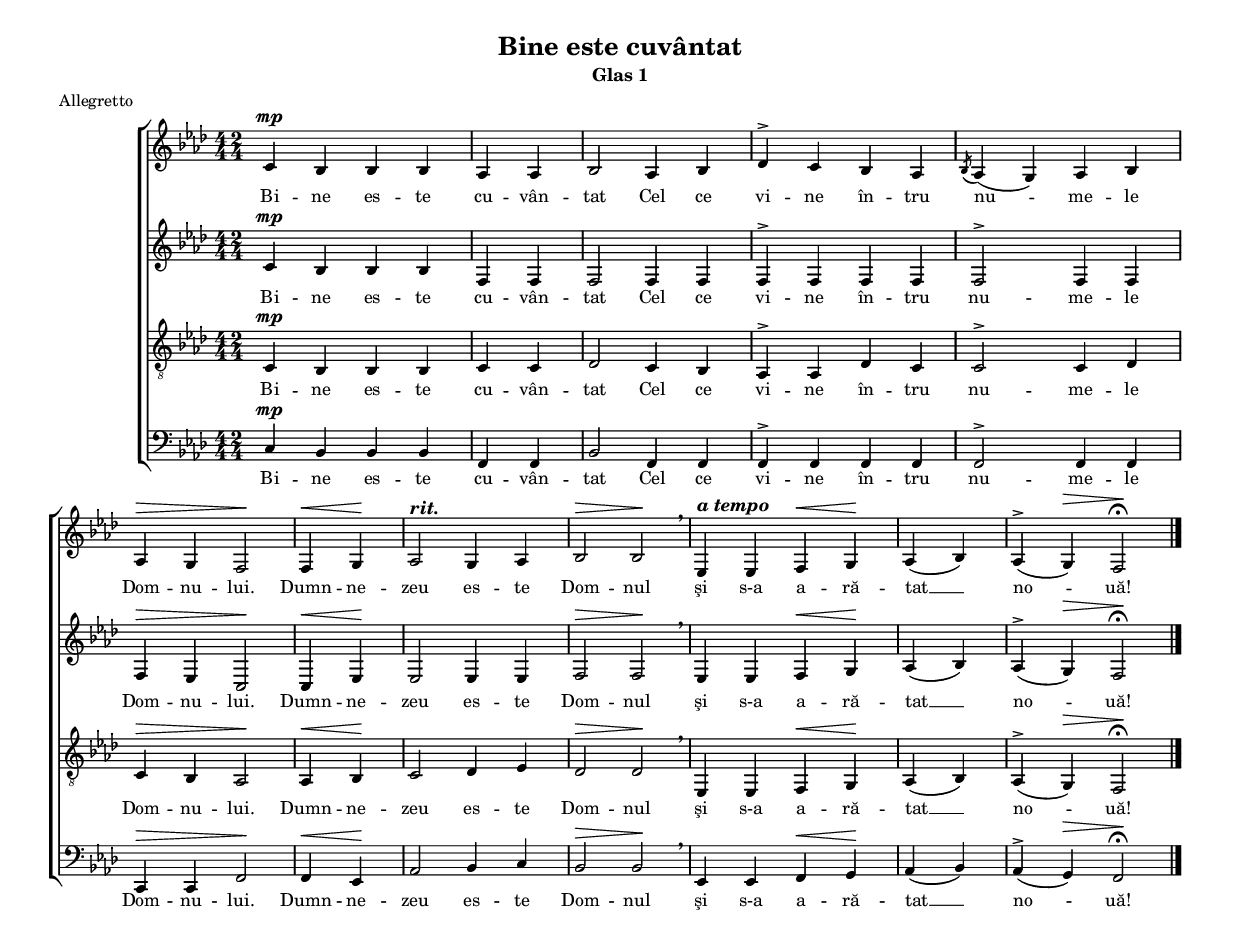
\version "2.12.0"
\include "defines.ly"
midiTempo = 
  \midi {
    \context {
      \Score
      tempoWholesPerMinute = #(ly:make-moment 140 4)
      }
    }


\include "preamble.ly"

\header {
  title = "Bine este cuvântat"
  subtitle = "Glas 1"
  meter = "Allegretto"
}

global = {
  \globalPreamble
  \key f \minor
  \override Staff.TimeSignature #'stencil = #ly:text-interface::print
  \override Staff.TimeSignature #'text = #mixedTimeSigMarkup
}

sopWords = \lyricmode {
  Bi -- ne es -- te cu -- vân -- tat Cel ce vi -- ne
  în -- tru nu -- me -- le Dom -- nu -- lui.

  Dumn -- ne -- zeu es -- te Dom -- nul
  şi s-a a -- ră -- tat __ no -- uă!
}
altoWords = \sopWords
tenorWords = \sopWords
bassWords = \sopWords

sopMusic = \relative {
  \cadenzaOn

  % Bine este cuvântat Cel ce vine întru numele Domnului.
  c'4^\mp bes4 bes4 bes4 \bar "|"
  as4 as4 \bar "|"
  bes2 as4 bes4 \bar "|"
  des4^\accent c4 bes4 as4 \bar "|"
  \acciaccatura bes8 as4( g4) as4 bes4 \bar "|"
  as4^\> g4 f2\! \bar "|"

  % Dumnezeu este Domnul şi s-a arătat nouă!
  f4^\< g4\! \bar "|"
  as2^\ritMarkup g4 as4 \bar "|"
  bes2^\> bes2\! \breathe \bar "|"
  es,4^\atempoMarkup es4 f4^\< g4\! \bar "|"
  as4( bes4) \bar "|"
  as4(^\accent g4)^\> f2\!^\fermata \bar "|."
}

altoMusic = \relative {
  \cadenzaOn

  % Bine este cuvântat Cel ce vine întru numele Domnului.
  c'4^\mp bes4 bes4 bes4
  f4 f4
  f2 f4 f4
  f4^\accent f4 f4 f4
  f2^\accent f4 f4
  f4^\> es4 c2\!

  % Dumnezeu este Domnul şi s-a arătat nouă!
  c4^\< es4\!
  es2 es4 es4
  f2^\> f2\! \breathe
  es4 es4 f4^\< g4\!
  as4( bes4)
  as4(^\accent g4)^\> f2\!^\fermata
}

tenorMusic = \relative {
  \cadenzaOn

  % Bine este cuvântat Cel ce vine întru numele Domnului.
  c4^\mp bes4 bes4 bes4
  c4 c4
  des2 c4 bes4
  as4^\accent as4 des4 c4
  c2^\accent c4 des4
  c4^\> bes4 as2\!

  % Dumnezeu este Domnul şi s-a arătat nouă!
  as4^\< bes4\!
  c2 des4 es4
  des2^\> des2\! \breathe
  es,4 es4 f4^\< g4\!
  as4( bes4)
  as4(^\accent g4)^\> f2\!^\fermata
}

bassMusic = \relative {
  \cadenzaOn

  % Bine este cuvântat Cel ce vine întru numele Domnului.
  c4^\mp bes4 bes4 bes4
  f4 f4
  bes2 f4 f4
  f4^\accent f4 f4 f4
  f2^\accent f4 f4
  c4^\> c4 f2\!

  % Dumnezeu este Domnul şi s-a arătat nouă!
  f4^\< es4\!
  as2 bes4 c4
  bes2^\> bes2\! \breathe
  es,4 es4 f4^\< g4\!
  as4( bes4)
  as4(^\accent g4)^\> f2\!^\fermata
}

\include "four-staves.ly"
